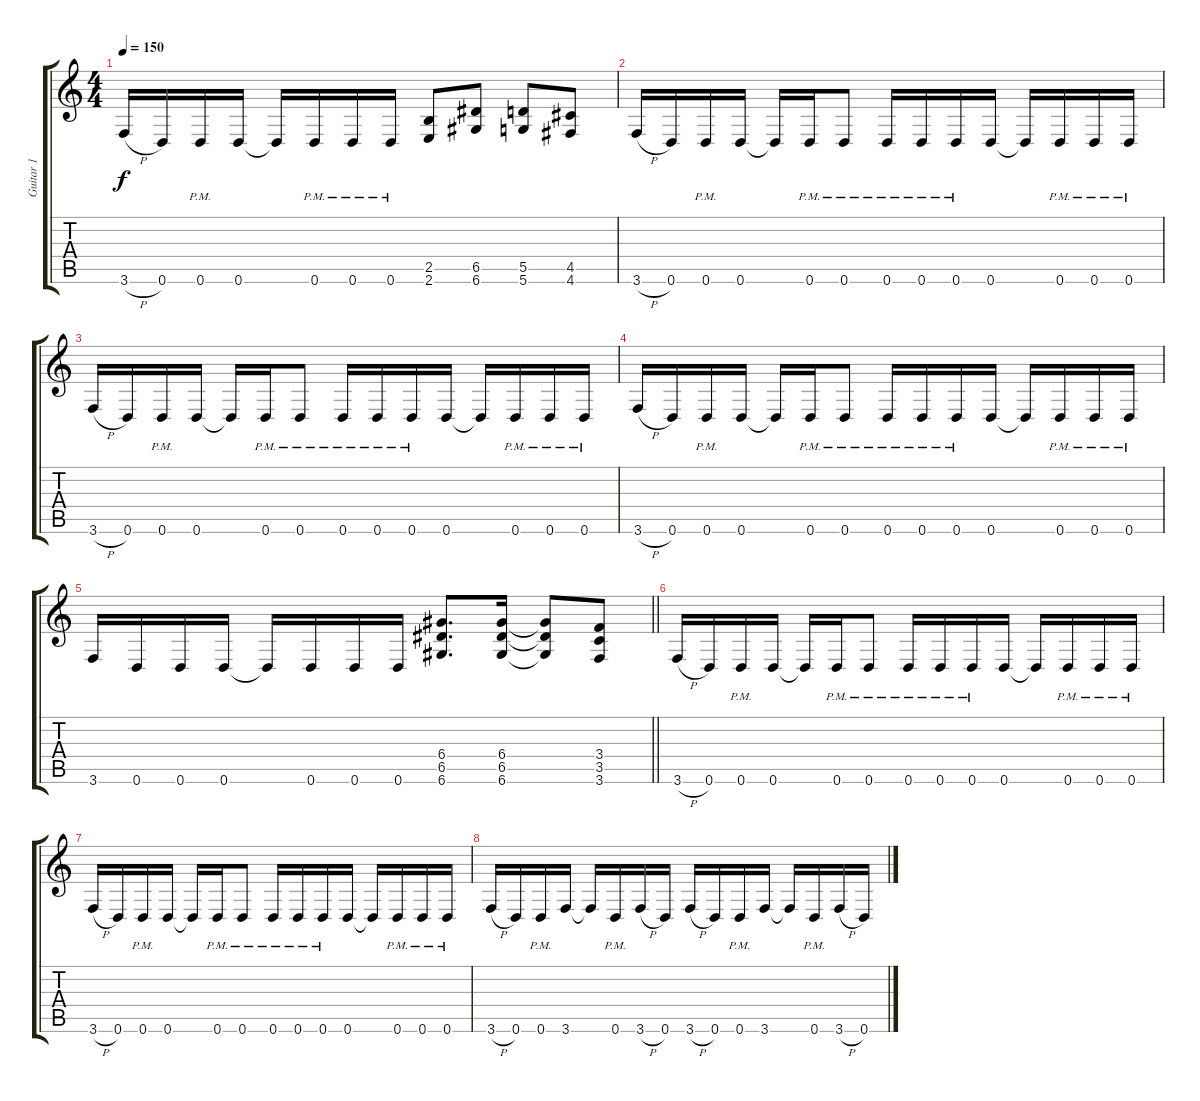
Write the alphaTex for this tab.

\track ("Guitar 1" "Guitar 1") {instrument distortionguitar}
\staff {score tabs}
\tuning (E4 B3 G3 D3 A2 D2) {hide}
\ts (4 4)
\tempo 150
\clef g2
\ks c
3.6{h}.16{dy f} 0.6.16 0.6{pm}.16 0.6.16 0.6{t}.16 0.6{pm}.16 0.6{pm}.16 0.6{pm}.16 (2.5 2.6).8 (6.5 6.6).8 (5.5 5.6).8 (4.5 4.6).8 |
3.6{h}.16 0.6.16 0.6{pm}.16 0.6.16 0.6{t}.16 0.6{pm}.16 0.6{pm}.8 0.6{pm}.16 0.6{pm}.16 0.6{pm}.16 0.6.16 0.6{t}.16 0.6{pm}.16 0.6{pm}.16 0.6{pm}.16 |
3.6{h}.16 0.6.16 0.6{pm}.16 0.6.16 0.6{t}.16 0.6{pm}.16 0.6{pm}.8 0.6{pm}.16 0.6{pm}.16 0.6{pm}.16 0.6.16 0.6{t}.16 0.6{pm}.16 0.6{pm}.16 0.6{pm}.16 |
3.6{h}.16 0.6.16 0.6{pm}.16 0.6.16 0.6{t}.16 0.6{pm}.16 0.6{pm}.8 0.6{pm}.16 0.6{pm}.16 0.6{pm}.16 0.6.16 0.6{t}.16 0.6{pm}.16 0.6{pm}.16 0.6{pm}.16 |
\barLineRight lightlight
3.6.16 0.6.16 0.6.16 0.6.16 0.6{t}.16 0.6.16 0.6.16 0.6.16 (6.4 6.5 6.6).8{d} (6.4 6.5 6.6).16 (6.4{t} 6.5{t} 6.6{t}).8 (3.4 3.5 3.6).8 |
3.6{h}.16 0.6.16 0.6{pm}.16 0.6.16 0.6{t}.16 0.6{pm}.16 0.6{pm}.8 0.6{pm}.16 0.6{pm}.16 0.6{pm}.16 0.6.16 0.6{t}.16 0.6{pm}.16 0.6{pm}.16 0.6{pm}.16 |
3.6{h}.16 0.6.16 0.6{pm}.16 0.6.16 0.6{t}.16 0.6{pm}.16 0.6{pm}.8 0.6{pm}.16 0.6{pm}.16 0.6{pm}.16 0.6.16 0.6{t}.16 0.6{pm}.16 0.6{pm}.16 0.6{pm}.16 |
3.6{h}.16 0.6.16 0.6{pm}.16 3.6.16 3.6{t}.16 0.6{pm}.16 3.6{h}.16 0.6.16 3.6{h}.16 0.6.16 0.6{pm}.16 3.6.16 3.6{t}.16 0.6{pm}.16 3.6{h}.16 0.6.16
